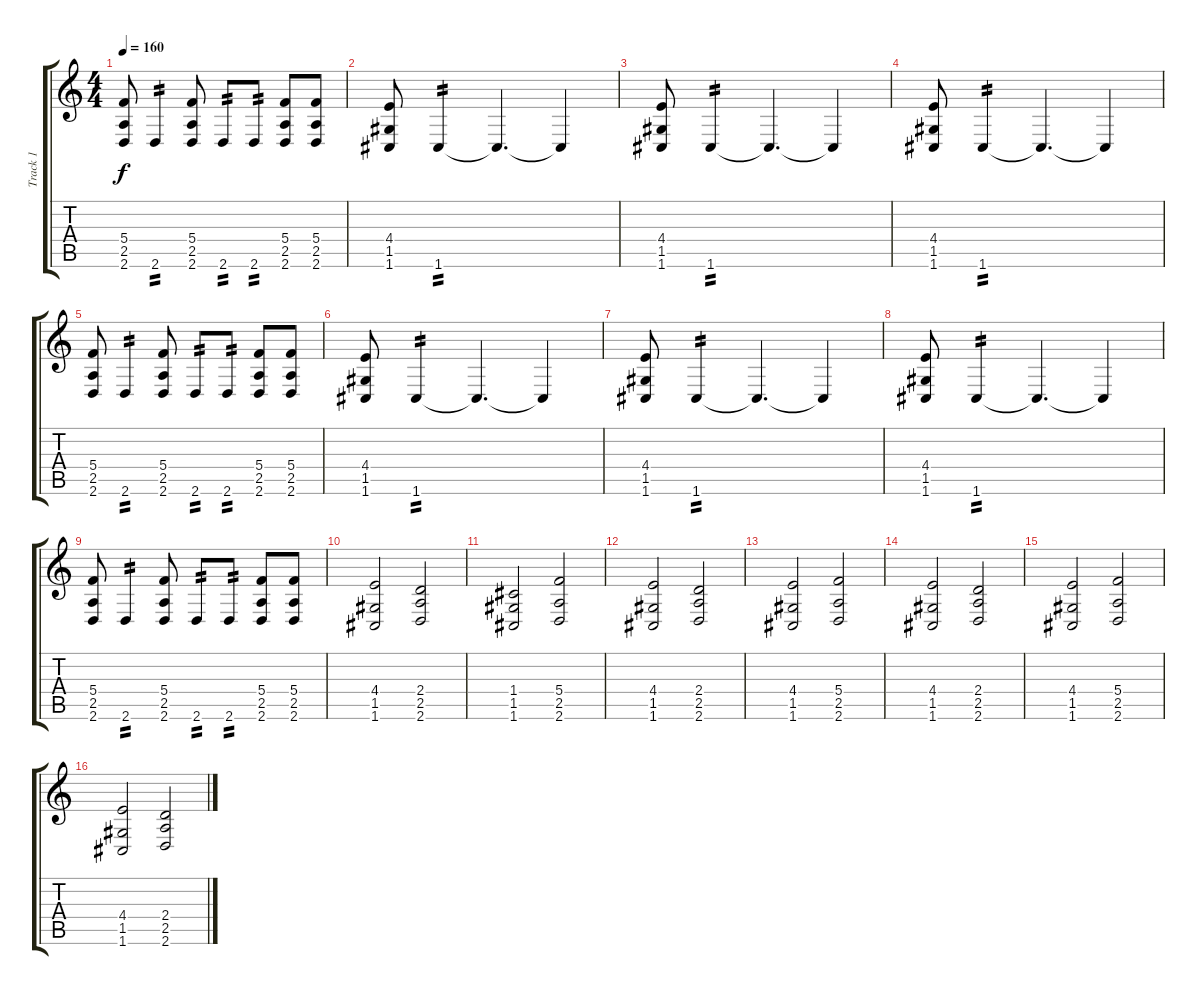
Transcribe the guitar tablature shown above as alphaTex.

\track ("Track 1" "Track 1") {instrument distortionguitar}
\staff {score tabs}
\tuning (D4 A3 F3 C3 G2 C2) {hide}
\ts (4 4)
\tempo 160
\clef g2
\ks c
(5.4 2.5 2.6).8{dy f} 2.6.4{tp 2} (5.4 2.5 2.6).8 2.6.8{tp 2} 2.6.8{tp 2} (5.4 2.5 2.6).8 (5.4 2.5 2.6).8 |
(4.4 1.5 1.6).8 1.6.4{tp 2} 1.6{t}.4{d} 1.6{t}.4 |
(4.4 1.5 1.6).8 1.6.4{tp 2} 1.6{t}.4{d} 1.6{t}.4 |
(4.4 1.5 1.6).8 1.6.4{tp 2} 1.6{t}.4{d} 1.6{t}.4 |
(5.4 2.5 2.6).8 2.6.4{tp 2} (5.4 2.5 2.6).8 2.6.8{tp 2} 2.6.8{tp 2} (5.4 2.5 2.6).8 (5.4 2.5 2.6).8 |
(4.4 1.5 1.6).8 1.6.4{tp 2} 1.6{t}.4{d} 1.6{t}.4 |
(4.4 1.5 1.6).8 1.6.4{tp 2} 1.6{t}.4{d} 1.6{t}.4 |
(4.4 1.5 1.6).8 1.6.4{tp 2} 1.6{t}.4{d} 1.6{t}.4 |
(5.4 2.5 2.6).8 2.6.4{tp 2} (5.4 2.5 2.6).8 2.6.8{tp 2} 2.6.8{tp 2} (5.4 2.5 2.6).8 (5.4 2.5 2.6).8 |
(4.4 1.5 1.6).2 (2.4 2.5 2.6).2 |
(1.4 1.5 1.6).2 (5.4 2.5 2.6).2 |
(4.4 1.5 1.6).2 (2.4 2.5 2.6).2 |
(4.4 1.5 1.6).2 (5.4 2.5 2.6).2 |
(4.4 1.5 1.6).2 (2.4 2.5 2.6).2 |
(4.4 1.5 1.6).2 (5.4 2.5 2.6).2 |
(4.4 1.5 1.6).2 (2.4 2.5 2.6).2
